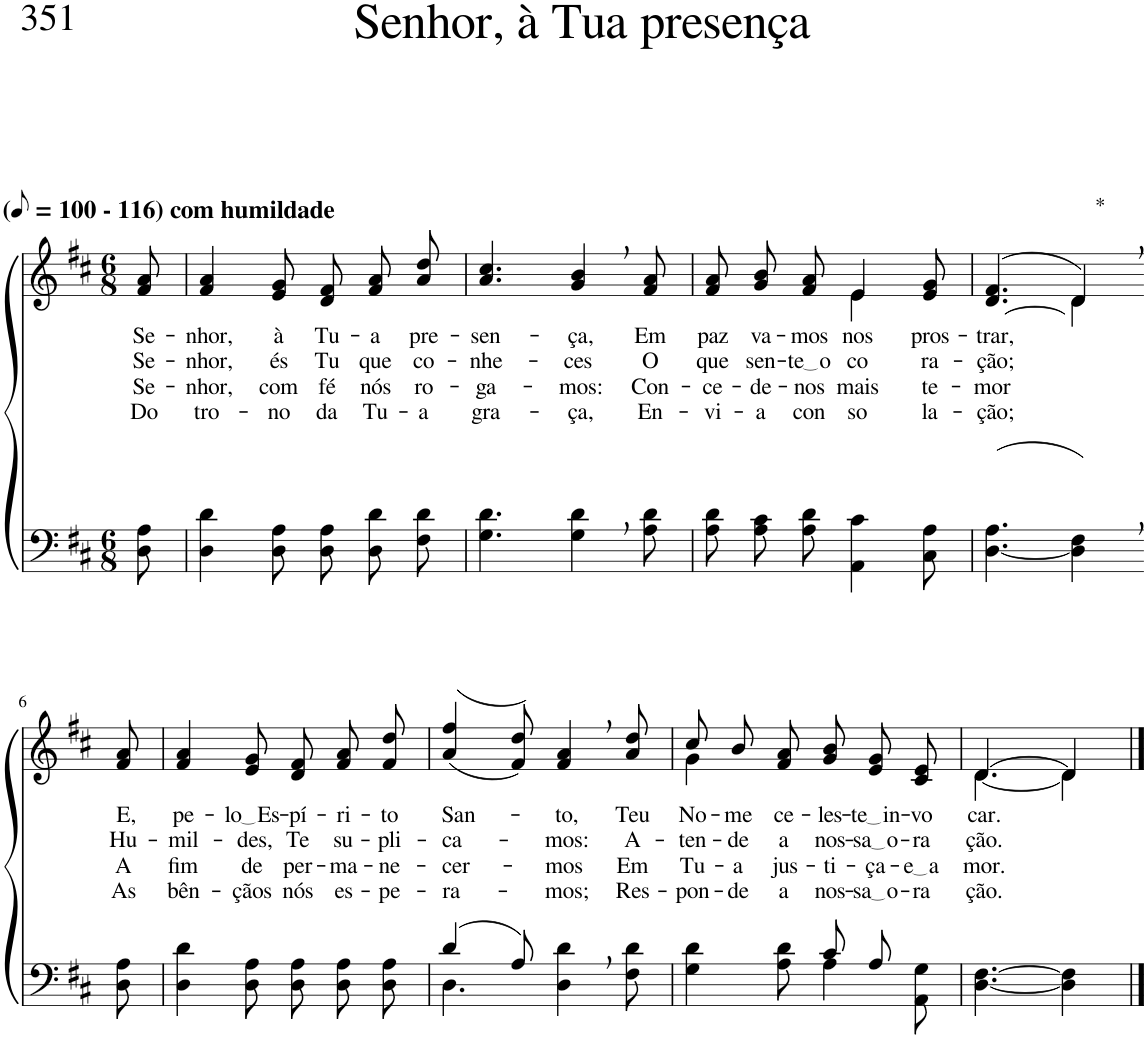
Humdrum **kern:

**kern	**kern	**text	**text	**text	**text
*part2	*part1	*part1	*part1	*part1	*part1
*staff2	*staff1	*staff1	*staff1	*staff1	*staff1
*I"Parte III e IV	*I"Parte I e II	*	*	*	*
*clefF4	*clefG2	*	*	*	*
*Trd1c2	*Trd1c2	*	*	*	*
*k[f#c#]	*k[f#c#]	*	*	*	*
*M6/8	*M6/8	*	*	*	*
*MM50	*MM50	*	*	*	*
=1	=1	=1	=1	=1	=1
!	!LO:TX:a:B:t=(	!	!	!	!
!	!LO:TX:a:B:t=- 116) com humildade	!	!	!	!
!	!	!LO:LY:b	!LO:LY:b	!LO:LY:b	!LO:LY:b
8D\ 8A\	8f#/ 8a/	Se-	Se-	Se-	Do
=2	=2	=2	=2	=2	=2
!	!	!LO:LY:b	!LO:LY:b	!LO:LY:b	!LO:LY:b
4D\ 4d\	4f#/ 4a/	-nhor,	-nhor,	-nhor,	tro-
!	!	!LO:LY:b	!LO:LY:b	!LO:LY:b	!LO:LY:b
8D\ 8A\	8e/ 8g/	à	és	com	-no
!	!	!LO:LY:b	!LO:LY:b	!LO:LY:b	!LO:LY:b
8D\ 8A\L	8d/ 8f#/L	Tu-	Tu	fé	da
!	!	!LO:LY:b	!LO:LY:b	!LO:LY:b	!LO:LY:b
8D\ 8d\	8f#/ 8a/	-a	que	nós	Tu-
!	!	!LO:LY:b	!LO:LY:b	!LO:LY:b	!LO:LY:b
8F#\ 8d\J	8a/ 8dd/J	pre-	co-	ro-	-a
=3	=3	=3	=3	=3	=3
!	!	!LO:LY:b	!LO:LY:b	!LO:LY:b	!LO:LY:b
4.G\ 4.d\	4.a/ 4.cc#/	-sen-	-nhe-	-ga-	gra-
!	!	!LO:LY:b	!LO:LY:b	!LO:LY:b	!LO:LY:b
4G\, 4d\,	4g/, 4b/,	-ça,	-ces	-mos:	-ça,
!	!	!LO:LY:b	!LO:LY:b	!LO:LY:b	!LO:LY:b
8A\ 8d\	8f#/ 8a/	Em	O	Con-	En-
=4	=4	=4	=4	=4	=4
!	!	!LO:LY:b	!LO:LY:b	!LO:LY:b	!LO:LY:b
*	*^	*	*	*	*
8A\ 8d\L	8f#/ 8a/L	4.ryy	paz	que	-ce-	-vi-
!	!	!	!LO:LY:b	!LO:LY:b	!LO:LY:b	!LO:LY:b
8A\ 8c#\	8g/ 8b/	.	va-	sen-	-de-	-a
!	!	!	!LO:LY:b	!LO:LY:b	!LO:LY:b	!LO:LY:b
8A\ 8d\J	8f#/ 8a/J	.	-mos	te o	-nos	con-
!	!	!	!LO:LY:b	!LO:LY:b	!LO:LY:b	!LO:LY:b
4AA\ 4c#\	4e/	4e\	nos	co-	mais	-so-
!	!	!	!LO:LY:b	!LO:LY:b	!LO:LY:b	!LO:LY:b
8C#\ 8A\	8e/ 8g/	8ryy	pros-	-ra-	te-	-la-
=5	=5	=5	=5	=5	=5	=5
!	!	!	!LO:LY:b	!LO:LY:b	!LO:LY:b	!LO:LY:b
([4.D\ 4.A\	([4.d/ 4.f#/	4.ryy	-trar,	-ção;	-mor	-ção;
!	!LO:TX:a:t=*	!	!	!	!	!
4D\], 4F#\,)	4d,/])	4d\	.	.	.	.
!!LO:LB:g=z
=6-	=6-	=6-	=6-	=6-	=6-	=6-
!	!	!	!LO:LY:b	!LO:LY:b	!LO:LY:b	!LO:LY:b
*	*v	*v	*	*	*	*
8D\ 8A\	8f#/ 8a/	E,	Hu-	A	As
=7	=7	=7	=7	=7	=7
!	!	!LO:LY:b	!LO:LY:b	!LO:LY:b	!LO:LY:b
4D\ 4d\	4f#/ 4a/	pe-	-mil-	fim	bên-
!	!	!LO:LY:b	!LO:LY:b	!LO:LY:b	!LO:LY:b
8D\ 8A\	8e/ 8g/	lo Es	-des,	de	-çãos
!	!	!LO:LY:b	!LO:LY:b	!LO:LY:b	!LO:LY:b
8D\ 8A\L	8d/ 8f#/L	-pí-	Te	per-	nós
!	!	!LO:LY:b	!LO:LY:b	!LO:LY:b	!LO:LY:b
8D\ 8A\	8f#/ 8a/	-ri-	su-	-ma-	es-
!	!	!LO:LY:b	!LO:LY:b	!LO:LY:b	!LO:LY:b
8D\ 8A\J	8f#/ 8dd/J	-to	-pli-	-ne-	-pe-
=8	=8	=8	=8	=8	=8
*^	*	*	*	*	*
!	!	!	!LO:LY:b	!LO:LY:b	!LO:LY:b	!LO:LY:b
(4d/	4.D\	((4a/ 4ff#/	San-	-ca-	-cer-	-ra-
8A/)	.	8f#/ 8dd/))	.	.	.	.
!	!	!	!LO:LY:b	!LO:LY:b	!LO:LY:b	!LO:LY:b
4ryy	4D\ 4d\	4f#/, 4a/,	-to,	-mos:	-mos	-mos;
!	!	!	!LO:LY:b	!LO:LY:b	!LO:LY:b	!LO:LY:b
8ryy	8F#\ 8d\	8a/ 8dd/	Teu	A-	Em	Res-
=9	=9	=9	=9	=9	=9	=9
!	!	!	!LO:LY:b	!LO:LY:b	!LO:LY:b	!LO:LY:b
*	*	*^	*	*	*	*
4.ryy	4G\ 4d\	4g\	8cc#\L	No-	-ten-	Tu-	-pon-
!	!	!	!	!LO:LY:b	!LO:LY:b	!LO:LY:b	!LO:LY:b
.	.	.	8b\	-me	-de	-a	-de
!	!	!	!	!LO:LY:b	!LO:LY:b	!LO:LY:b	!LO:LY:b
.	8A\ 8d\	2ryy	8f#\ 8a\J	ce-	a	jus-	a
!	!	!	!	!LO:LY:b	!LO:LY:b	!LO:LY:b	!LO:LY:b
8c#/L	4A\	.	8g/ 8b/L	-les-	nos-	-ti-	nos-
!	!	!	!	!LO:LY:b	!LO:LY:b	!LO:LY:b	!LO:LY:b
8A/J	.	.	8e/ 8g/	te in	sa o	-ça-	sa o
!	!	!	!	!LO:LY:b	!LO:LY:b	!LO:LY:b	!LO:LY:b
8ryy	8AA\ 8G\	.	8c#/ 8e/J	-vo-	-ra-	e a	-ra-
=10	=10	=10	=10	=10	=10	=10	=10
!	!	!	!	!LO:LY:b	!LO:LY:b	!LO:LY:b	!LO:LY:b
*v	*v	*	*	*	*	*	*
[4.D\ [4.F#\	[4.d/	[4.d\	-car.	-ção.	mor.	-ção.
4D\] 4F#\]	4d/]	4d\]	.	.	.	.
*	*v	*v	*	*	*	*
==	==	==	==	==	==
*-	*-	*-	*-	*-	*-
